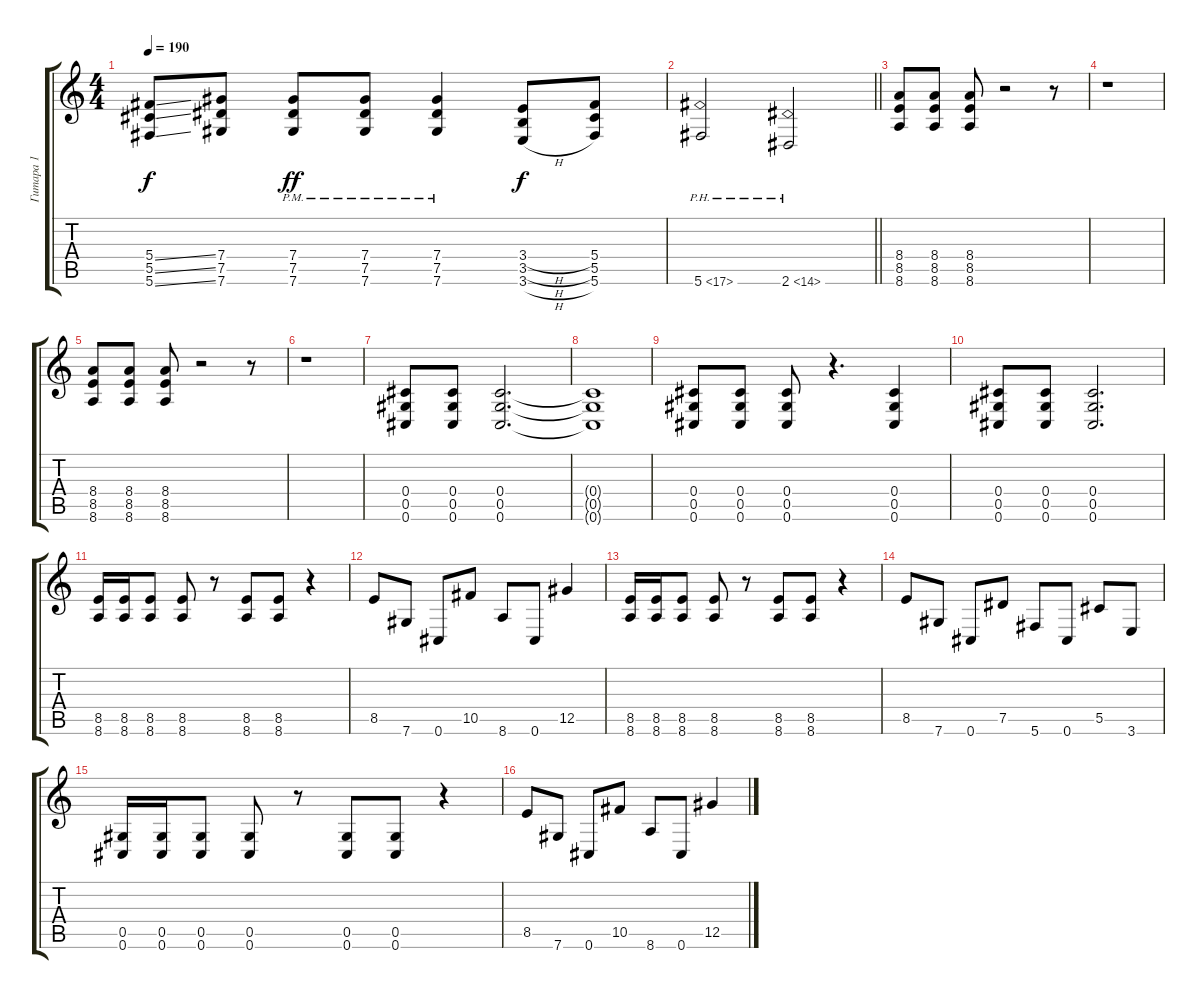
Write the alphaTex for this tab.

\track ("Гитара 1" "Гитара 1") {instrument distortionguitar}
\staff {score tabs}
\tuning (Eb4 Bb3 Gb3 Db3 Ab2 Db2) {hide}
\ts (4 4)
\tempo 190
\clef g2
\ks c
(5.4{ss} 5.5{ss} 5.6{ss}).8{dy f} (7.4 7.5 7.6).8 (7.4{pm} 7.5{pm} 7.6{pm}).8{dy ff} (7.4{pm} 7.5{pm} 7.6{pm}).8 (7.4{pm} 7.5{pm} 7.6{pm}).4 (3.4{h} 3.5{h} 3.6{h}).8{dy f} (5.4 5.5 5.6).8 |
\barLineRight lightlight
5.6{ph 12}.2 2.6{ph 12}.2 |
\section ("" "")
(8.4 8.5 8.6).8 (8.4 8.5 8.6).8 (8.4 8.5 8.6).8 r.2 r.8 |
r.1 |
(8.4 8.5 8.6).8 (8.4 8.5 8.6).8 (8.4 8.5 8.6).8 r.2 r.8 |
r.1 |
(0.4 0.5 0.6).8 (0.4 0.5 0.6).8 (0.4 0.5 0.6).2{d} |
(0.4{t} 0.5{t} 0.6{t}).1 |
(0.4 0.5 0.6).8 (0.4 0.5 0.6).8 (0.4 0.5 0.6).8 r.4{d} (0.4 0.5 0.6).4 |
(0.4 0.5 0.6).8 (0.4 0.5 0.6).8 (0.4 0.5 0.6).2{d} |
(8.5 8.6).16 (8.5 8.6).16 (8.5 8.6).8 (8.5 8.6).8 r.8 (8.5 8.6).8 (8.5 8.6).8 r.4 |
8.5.8 7.6.8 0.6.8 10.5.8 8.6.8 0.6.8 12.5.4 |
(8.5 8.6).16 (8.5 8.6).16 (8.5 8.6).8 (8.5 8.6).8 r.8 (8.5 8.6).8 (8.5 8.6).8 r.4 |
8.5.8 7.6.8 0.6.8 7.5.8 5.6.8 0.6.8 5.5.8 3.6.8 |
(0.5 0.6).16 (0.5 0.6).16 (0.5 0.6).8 (0.5 0.6).8 r.8 (0.5 0.6).8 (0.5 0.6).8 r.4 |
8.5.8 7.6.8 0.6.8 10.5.8 8.6.8 0.6.8 12.5.4
